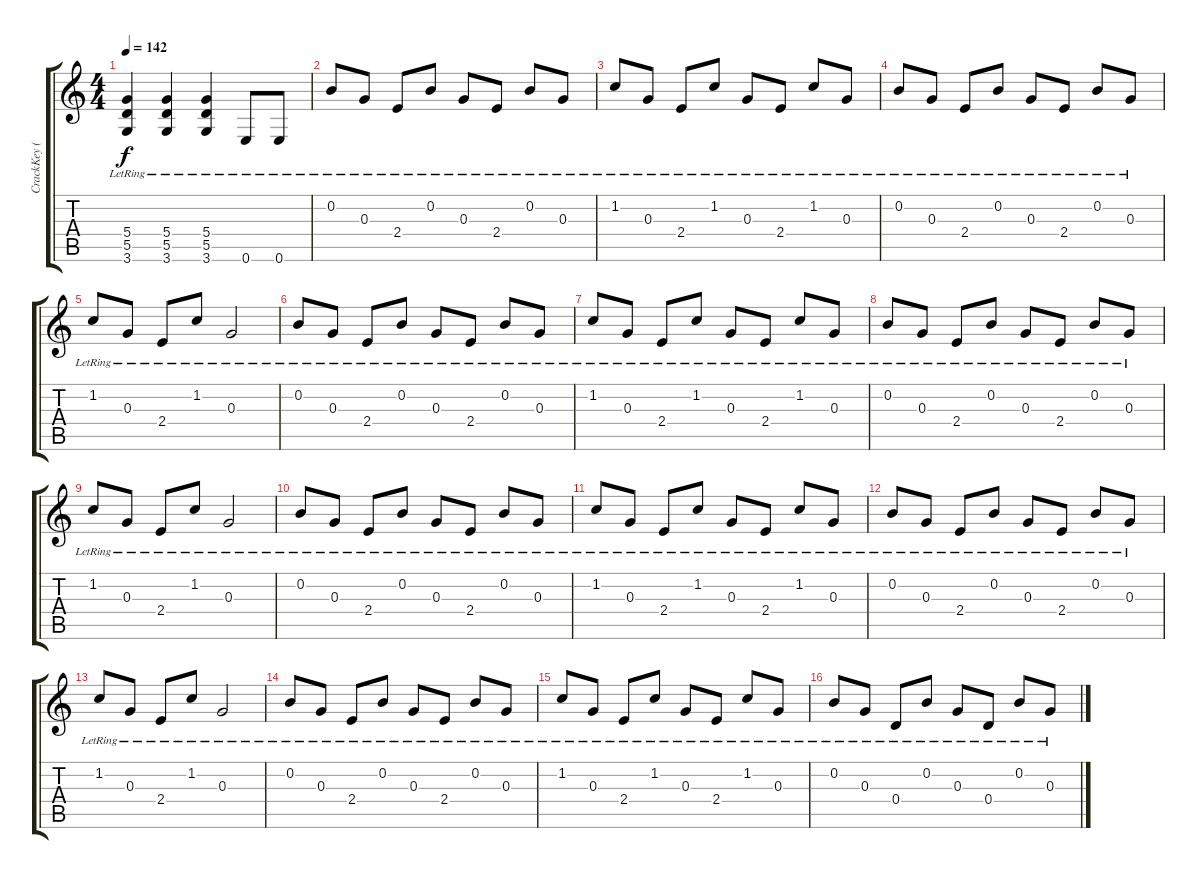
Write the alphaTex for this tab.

\track ("CrackKey (John)" "CrackKey (") {instrument acousticguitarsteel}
\staff {score tabs}
\tuning (E4 B3 G3 D3 A2 E2) {hide}
\ts (4 4)
\tempo 142
\clef g2
\ks c
(5.4{lr} 5.5{lr} 3.6{lr}).4{dy f} (5.4{lr} 5.5{lr} 3.6{lr}).4 (5.4{lr} 5.5{lr} 3.6{lr}).4 0.6{lr}.8 0.6{lr}.8 |
0.2{lr}.8 0.3{lr}.8 2.4{lr}.8 0.2{lr}.8 0.3{lr}.8 2.4{lr}.8 0.2{lr}.8 0.3{lr}.8 |
1.2{lr}.8 0.3{lr}.8 2.4{lr}.8 1.2{lr}.8 0.3{lr}.8 2.4{lr}.8 1.2{lr}.8 0.3{lr}.8 |
0.2{lr}.8 0.3{lr}.8 2.4{lr}.8 0.2{lr}.8 0.3{lr}.8 2.4{lr}.8 0.2{lr}.8 0.3{lr}.8 |
1.2{lr}.8 0.3{lr}.8 2.4{lr}.8 1.2{lr}.8 0.3{lr}.2 |
0.2{lr}.8 0.3{lr}.8 2.4{lr}.8 0.2{lr}.8 0.3{lr}.8 2.4{lr}.8 0.2{lr}.8 0.3{lr}.8 |
1.2{lr}.8 0.3{lr}.8 2.4{lr}.8 1.2{lr}.8 0.3{lr}.8 2.4{lr}.8 1.2{lr}.8 0.3{lr}.8 |
0.2{lr}.8 0.3{lr}.8 2.4{lr}.8 0.2{lr}.8 0.3{lr}.8 2.4{lr}.8 0.2{lr}.8 0.3{lr}.8 |
1.2{lr}.8 0.3{lr}.8 2.4{lr}.8 1.2{lr}.8 0.3{lr}.2 |
0.2{lr}.8 0.3{lr}.8 2.4{lr}.8 0.2{lr}.8 0.3{lr}.8 2.4{lr}.8 0.2{lr}.8 0.3{lr}.8 |
1.2{lr}.8 0.3{lr}.8 2.4{lr}.8 1.2{lr}.8 0.3{lr}.8 2.4{lr}.8 1.2{lr}.8 0.3{lr}.8 |
0.2{lr}.8 0.3{lr}.8 2.4{lr}.8 0.2{lr}.8 0.3{lr}.8 2.4{lr}.8 0.2{lr}.8 0.3{lr}.8 |
1.2{lr}.8 0.3{lr}.8 2.4{lr}.8 1.2{lr}.8 0.3{lr}.2 |
0.2{lr}.8 0.3{lr}.8 2.4{lr}.8 0.2{lr}.8 0.3{lr}.8 2.4{lr}.8 0.2{lr}.8 0.3{lr}.8 |
1.2{lr}.8 0.3{lr}.8 2.4{lr}.8 1.2{lr}.8 0.3{lr}.8 2.4{lr}.8 1.2{lr}.8 0.3{lr}.8 |
0.2{lr}.8 0.3{lr}.8 0.4{lr}.8 0.2{lr}.8 0.3{lr}.8 0.4{lr}.8 0.2{lr}.8 0.3{lr}.8
